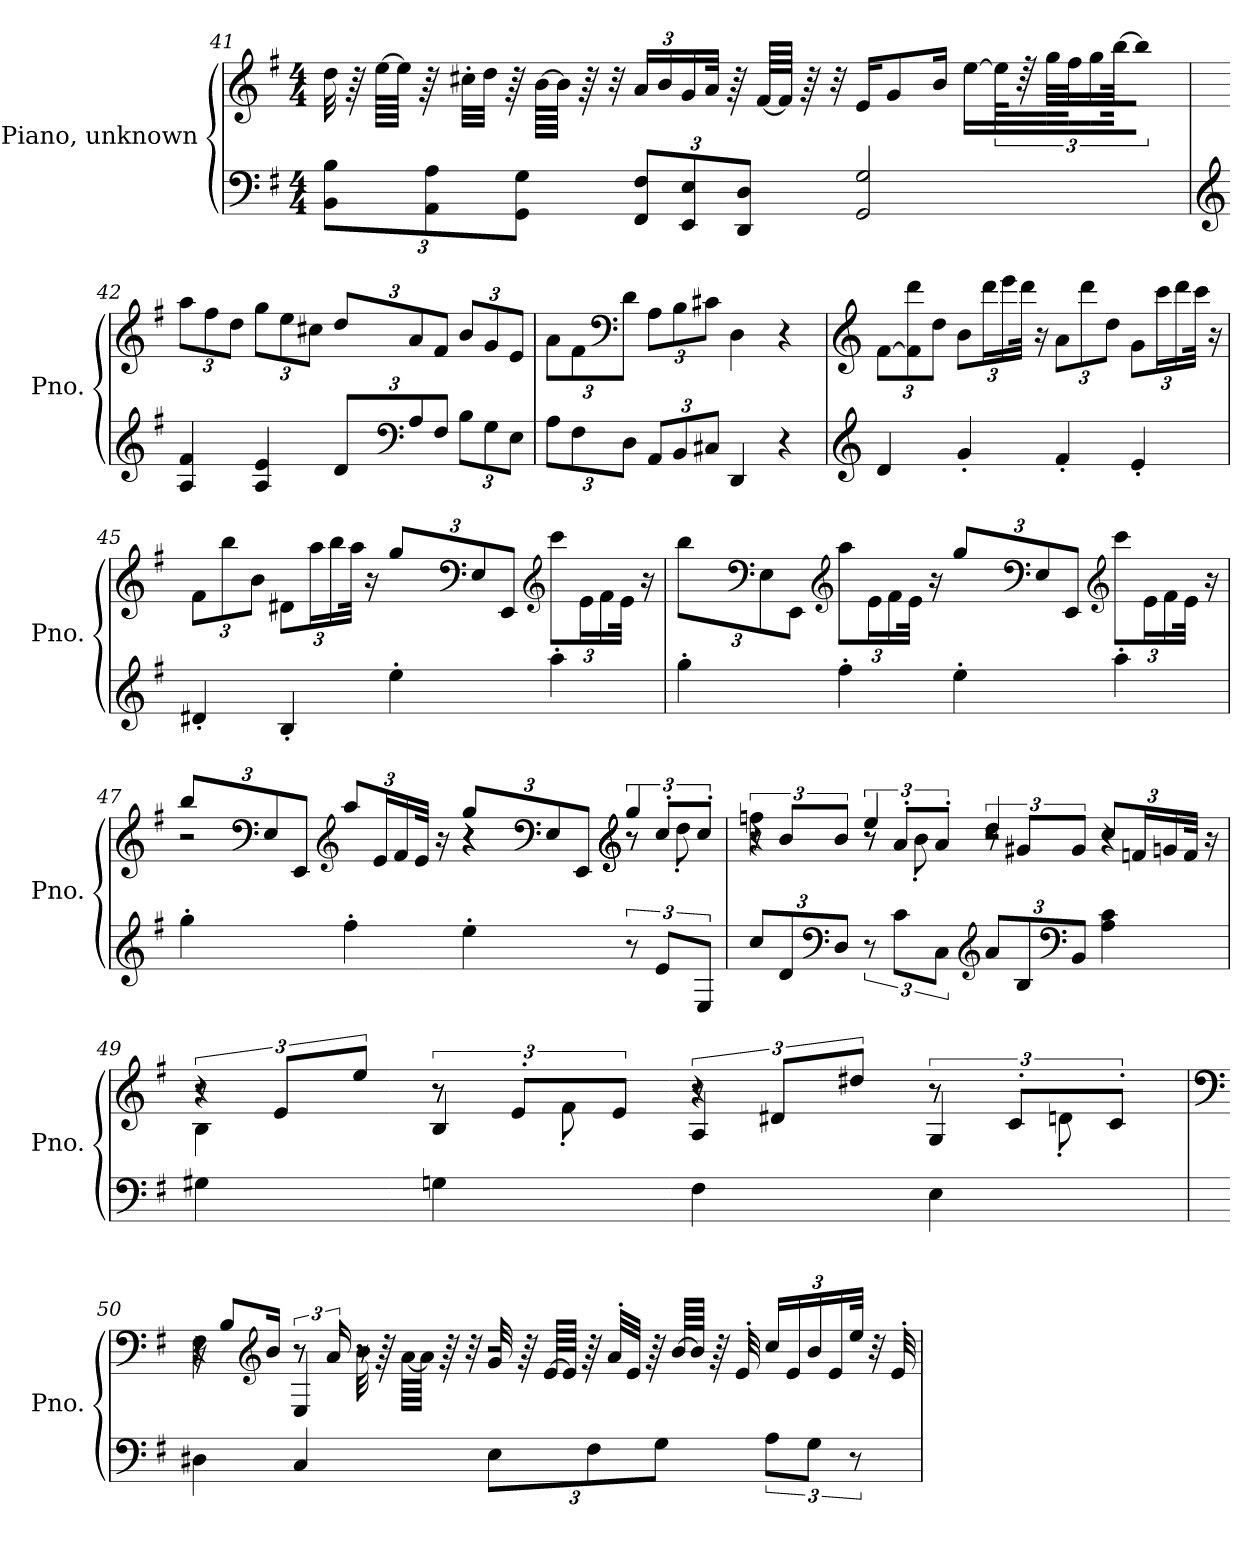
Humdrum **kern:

**kern	**kern
*part1	*part1
*staff2	*staff1
*I"Piano, unknown	*
*I'Pno.	*
!!LO:LB:g=z
*clefF4	*clefG2
*k[f#]	*k[f#]
*M4/4	*M4/4
*Xbrackettup	*
=41	=41
12BB\ 12B\L	32dd\
.	64r
.	[64ee\LLLL
.	64ee\JJJJ]
.	64r
12AA\ 12A\	.
.	32cc#X'\LLL
.	32dd\JJJ
.	64r
12GG\ 12G\J	.
.	[64b\LLLL
.	64b\JJJJ]
.	64r
.	32r
*	*Xbrackettup
12FF#/ 12F#/L	24a/LL
.	24b/
12EE/ 12E/	24g/
.	32a/JJk
.	64r
12DD/ 12D/J	.
.	[64f#/LLLL
.	64f#/JJJJ]
.	64r
.	32r
2GG/ 2G/	16e/KL
.	8g/
.	16b/Jk
.	[16ee\LL
*	*brackettup
.	96ee\JJkk]
.	96r
.	48gg\LLL
.	48ff#\J
*	*Xbrackettup
.	24gg\
.	[48bb\K
.	16bb\JJ]
!!LO:PB:g=z
=42	=42
*clefG2	*
4A/ 4f#/	12aa\L
.	12ff#\
.	12dd\J
4A/ 4e/	12gg\L
.	12ee\
.	12cc#X\J
12d/L	12dd/L
*clefF4	*
12A/	12a/
12F#/J	12f#/J
12B\L	12b/L
12G\	12g/
12E\J	12e/J
=43	=43
12A\L	12a\L
12F#\	12f#\
*	*clefF4
12D\J	12d\J
12AA/L	12A\L
12BB/	12B\
12C#X/J	12c#X\J
4DD/	4D\
4r	4r
=44	=44
*clefG2	*clefG2
4d/	[12f#\L
.	12f#\] 12ddd\
.	12dd\J
4g'/	12b\L
.	24ddd\L
.	24eee\
.	48ddd\JJk
.	16r
4f#'/	12a\L
.	12ddd\
.	12dd\J
4e'/	12g\L
.	24ccc\L
.	24ddd\
.	48ccc\JJk
.	16r
!!LO:LB:g=z
=45	=45
4d#X'/	12f#\L
.	12bb\
.	12b\J
4B'/	12d#X\L
.	24aa\L
.	24bb\
.	48aa\JJk
.	16r
4ee'\	12gg/L
*	*clefF4
.	12E/
.	12EE/J
*	*clefG2
4aa'\	12ccc\L
.	24e\L
.	24f#\
.	48e\JJk
.	16r
=46	=46
4gg'\	12bb\L
*	*clefF4
.	12E\
.	12EE\J
*	*clefG2
4ff#'\	12aa\L
.	24e\L
.	24f#\
.	48e\JJk
.	16r
4ee'\	12gg/L
*	*clefF4
.	12E/
.	12EE/J
*	*clefG2
4aa'\	12ccc\L
.	24e\L
.	24f#\
.	48e\JJk
.	16r
!!LO:LB:g=z
=47	=47
*	*^
*	*	*^
4gg'\	2r	2r	12bb/L
*	*clefF4	*	*
.	.	.	12E/
.	.	.	12EE/J
*	*clefG2	*	*
4ff#'\	.	.	12aa/L
.	.	.	24e/L
.	.	.	24f#/
.	.	.	48e/JJk
.	.	.	16r
4ee'\	4r	4r	12gg/L
*	*clefF4	*	*
.	.	.	12E/
.	.	.	12EE/J
*	*clefG2	*	*
*brackettup	*	*	*brackettup
12r	4gg/	8r	12r
12e/L	.	.	12cc'/L
.	.	8dd'\	.
12E/J	.	.	12cc'/J
=48	=48	=48	=48
*Xbrackettup	*	*	*
12cc/L	4r	4ffn\	12r
12d/	.	.	12b/L
*clefF4	*	*	*
12D/J	.	.	12b/J
*brackettup	*	*	*
12r	4ee/	8r	12r
12c\L	.	.	12a'/L
.	.	8b'\	.
12C\J	.	.	12a'/J
*clefG2	*	*	*
*Xbrackettup	*	*	*
12a/L	4dd/	2r	12r
12B/	.	.	12g#X/L
*clefF4	*	*	*
12BB/J	.	.	12g#/J
*	*	*	*Xbrackettup
4A\ 4c\	4r	.	12cc/L
.	.	.	24fn/L
.	.	.	24gn/
.	.	.	48f/JJk
.	.	.	16r
!!LO:LB:g=z	!!	!!
=49	=49	=49	=49
*	*brackettup	*	*
4G#X\	12r	4B\	4r
.	12e/L	.	.
.	12ee/J	.	.
4Gn\	12r	8r	4B/
.	12e'/L	.	.
.	.	8f#'\	.
.	12e/J	.	.
4F#\	12r	4r	4A/
.	12d#X/L	.	.
.	12dd#X/J	.	.
4E\	12r	8r	4G/
.	12c'/L	.	.
.	.	8dn'\	.
.	12c'/J	.	.
!!LO:LB:g=z	!!	!!
=50	=50	=50	=50
*	*clefF4	*	*
4D#X\	16r	4F#\	4r
.	8B/L	.	.
*	*clefG2	*	*
.	16b/Jk	.	.
4C/	12r	8r	4E/
.	24a/	.	.
.	8r	32b\	.
.	.	64r	.
.	.	[64a\LLLL	.
.	.	64a\JJJJ]	.
.	.	64r	.
.	.	32r	.
12E\L	32g/	2r	2r
.	64r	.	.
.	[64e/LLLL	.	.
.	64e/JJJJ]	.	.
.	64r	.	.
12F#\	.	.	.
.	32a'/LLL	.	.
.	32e/JJJ	.	.
.	64r	.	.
12G\J	.	.	.
.	[64b/LLLL	.	.
.	64b/JJJJ]	.	.
.	64r	.	.
.	32e'/	.	.
*brackettup	*Xbrackettup	*	*
12A\L	24cc/LL	.	.
.	24e/	.	.
12G\J	24b/	.	.
.	24e/	.	.
12r	48ee/JJk	.	.
.	32r	.	.
.	32e'/	.	.
*	*v	*v	*v
=	=
*-	*-
